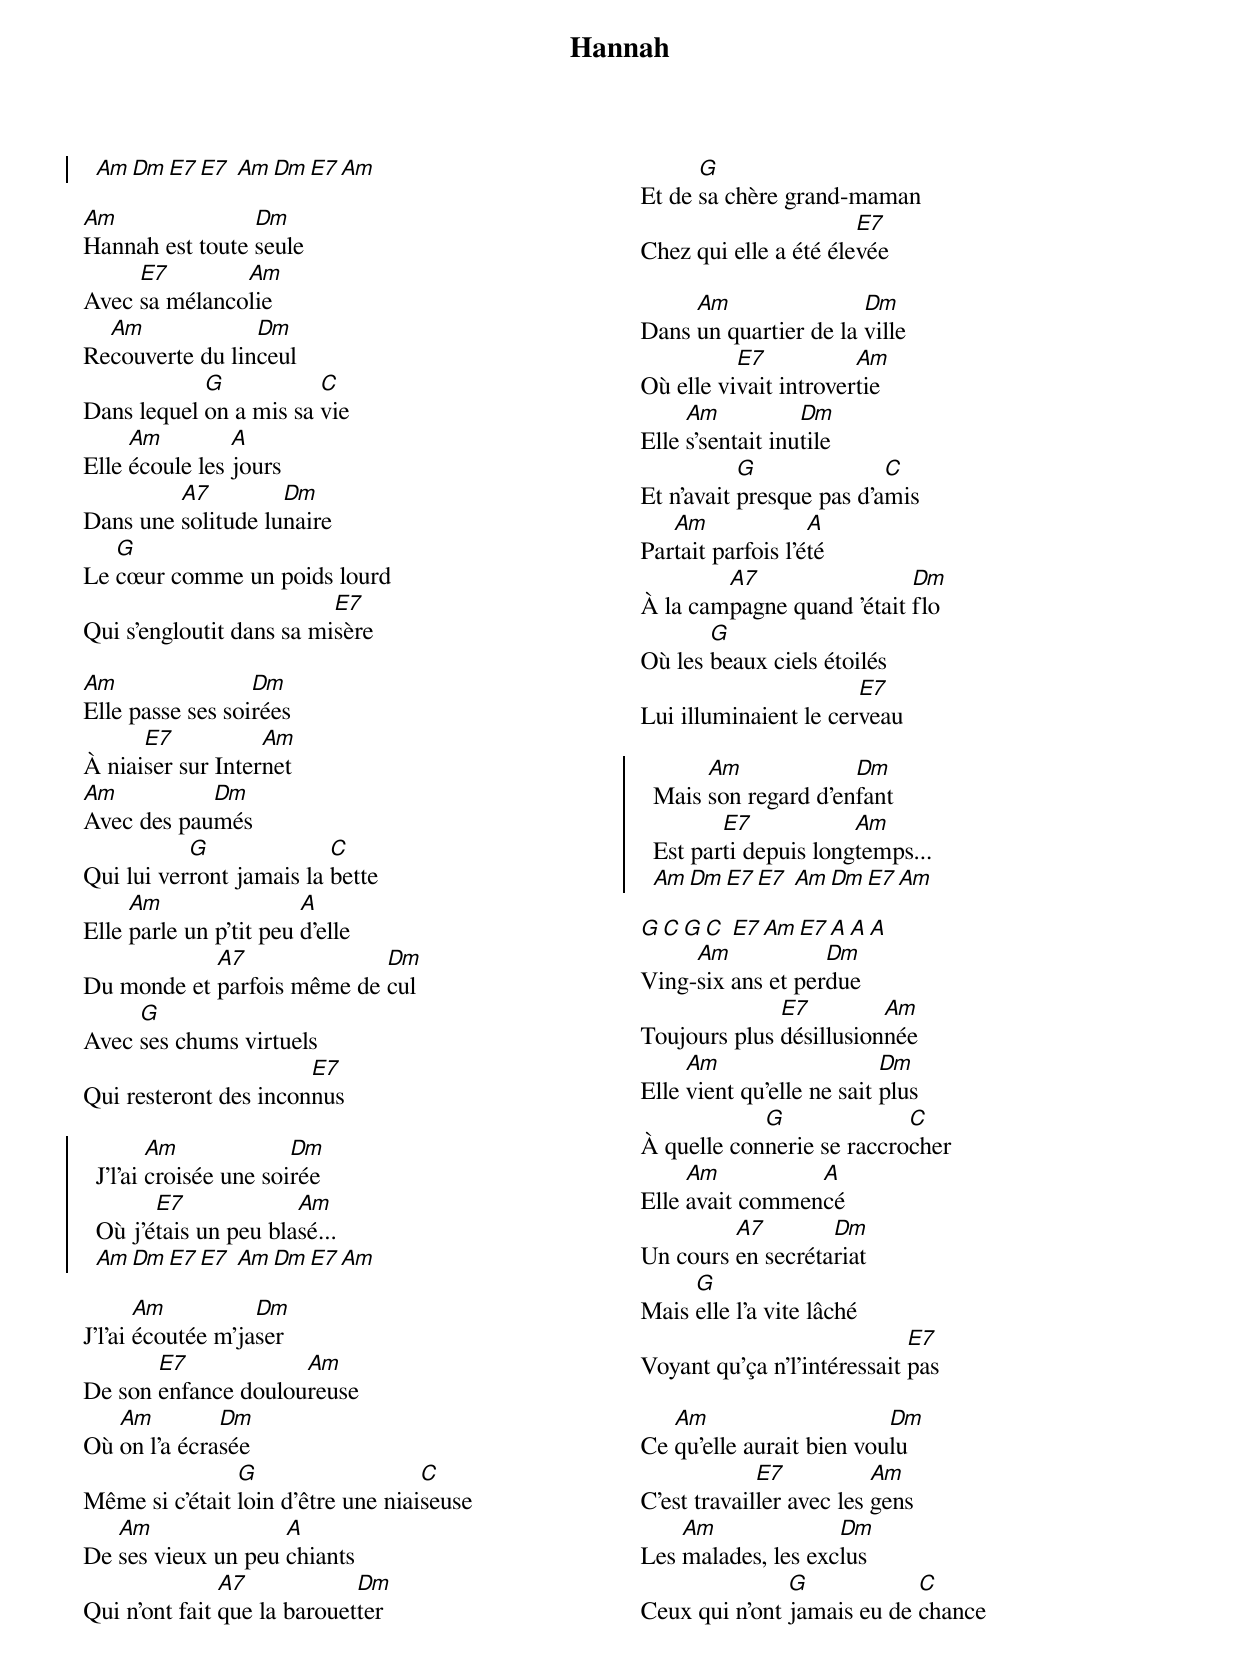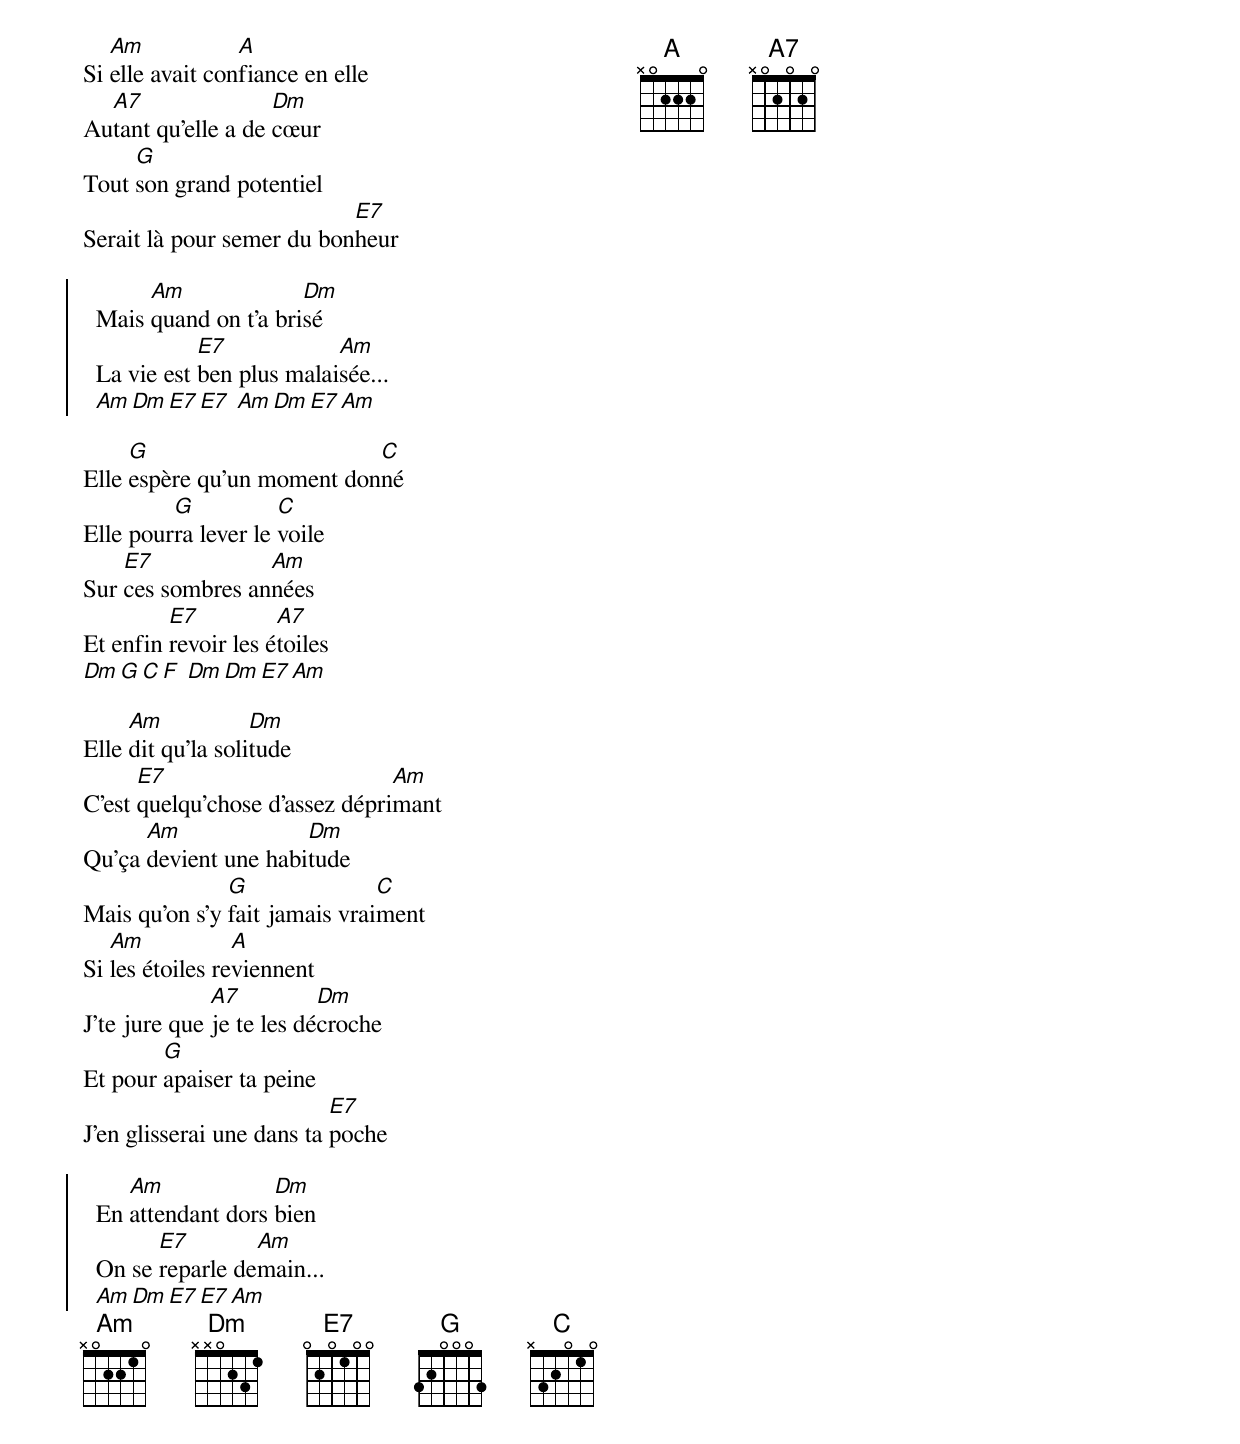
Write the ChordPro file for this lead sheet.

{title: Hannah}
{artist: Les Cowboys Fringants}
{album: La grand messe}
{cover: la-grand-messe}
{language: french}
{columns: 2}
{define: Am frets X 0 2 2 1 0}
{define: Dm frets X X 0 2 3 1}
{define: E7 frets 0 2 0 1 0 0}
{define: G frets 3 2 0 0 0 3}
{define: C frets X 3 2 0 1 0}
{define: A frets X 0 2 2 2 0}
{define: A7 frets X 0 2 0 2 0}
{define: Am frets 2 0 0 0}
{define: Dm frets 2 2 1 0}
{define: E7 frets 1 2 0 2}
{define: G frets 0 2 3 2}
{define: C frets 0 0 0 3}
{define: A frets 2 1 0 0}
{define: A7 frets 0 1 0 0}

{start_of_chorus}
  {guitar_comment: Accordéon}
  [Am Dm E7 E7] [Am Dm E7 Am]
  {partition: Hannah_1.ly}
{end_of_chorus}

[Am]Hannah est toute [Dm]seule
Avec [E7]sa mélanco[Am]lie
Re[Am]couverte du lin[Dm]ceul
Dans lequel [G]on a mis sa [C]vie
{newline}
Elle [Am]écoule les [A]jours
Dans une [A7]solitude lu[Dm]naire
Le [G]cœur comme un poids lourd
Qui s'engloutit dans sa mi[E7]sère

[Am]Elle passe ses soi[Dm]rées
À niai[E7]ser sur Inter[Am]net
[Am]Avec des pau[Dm]més
Qui lui ver[G]ront jamais la [C]bette
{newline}
Elle [Am]parle un p'tit peu [A]d'elle
Du monde et [A7]parfois même de [Dm]cul
Avec [G]ses chums virtuels
Qui resteront des incon[E7]nus

{start_of_chorus}
  J'l'ai [Am]croisée une soi[Dm]rée
  Où j'é[E7]tais un peu bla[Am]sé...
  [Am Dm E7 E7] [Am Dm E7 Am]
{end_of_chorus}

J'l'ai [Am]écoutée m'ja[Dm]ser
De son [E7]enfance doulou[Am]reuse
Où [Am]on l'a écra[Dm]sée
Même si c'était [G]loin d'être une niai[C]seuse
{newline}
De [Am]ses vieux un peu [A]chiants
Qui n'ont fait [A7]que la barouet[Dm]ter
Et de [G]sa chère grand-maman
Chez qui elle a été éle[E7]vée

Dans [Am]un quartier de la [Dm]ville
Où elle vi[E7]vait introver[Am]tie
Elle [Am]s'sentait inu[Dm]tile
Et n'avait [G]presque pas d'a[C]mis
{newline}
Par[Am]tait parfois l'é[A]té
À la cam[A7]pagne quand 'était [Dm]flo
Où les [G]beaux ciels étoilés
Lui illuminaient le cer[E7]veau

{start_of_chorus}
  Mais [Am]son regard d'en[Dm]fant
  Est par[E7]ti depuis long[Am]temps...
  [Am Dm E7 E7] [Am Dm E7 Am]
{end_of_chorus}

[G C G C] [E7 Am E7 A A A]
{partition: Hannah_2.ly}
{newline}
Ving-[Am]six ans et per[Dm]due
Toujours plus [E7]désillusion[Am]née
Elle [Am]vient qu'elle ne sait [Dm]plus
À quelle con[G]nerie se raccro[C]cher
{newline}
Elle [Am]avait commen[A]cé
Un cours [A7]en secréta[Dm]riat
Mais [G]elle l'a vite lâché
Voyant qu'ça n'l'intéressait [E7]pas

Ce [Am]qu'elle aurait bien vou[Dm]lu
C'est travail[E7]ler avec les [Am]gens
Les [Am]malades, les exc[Dm]lus
Ceux qui n'ont [G]jamais eu de [C]chance
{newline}
Si [Am]elle avait con[A]fiance en elle
Au[A7]tant qu'elle a de [Dm]cœur
Tout [G]son grand potentiel
Serait là pour semer du bon[E7]heur

{start_of_chorus}
  Mais [Am]quand on t'a bri[Dm]sé
  La vie est [E7]ben plus malai[Am]sée...
  [Am Dm E7 E7] [Am Dm E7 Am]
{end_of_chorus}

{start_of_bridge}
Elle [G]espère qu'un moment don[C]né
Elle pour[G]ra lever le [C]voile
Sur [E7]ces sombres an[Am]nées
Et enfin [E7]revoir les é[A7]toiles
[Dm G C F] [Dm Dm E7 Am]
{end_of_bridge}

Elle [Am]dit qu'la soli[Dm]tude
C'est [E7]quelqu'chose d'assez dépri[Am]mant
Qu'ça [Am]devient une habi[Dm]tude
Mais qu'on s'y [G]fait jamais vrai[C]ment
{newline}
Si [Am]les étoiles re[A]viennent
J'te jure que [A7]je te les dé[Dm]croche
Et pour [G]apaiser ta peine
J'en glisserai une dans ta [E7]poche

{start_of_chorus}
  En [Am]attendant dors [Dm]bien
  On se [E7]reparle de[Am]main...
  [Am Dm E7 E7 Am]
{end_of_chorus}
